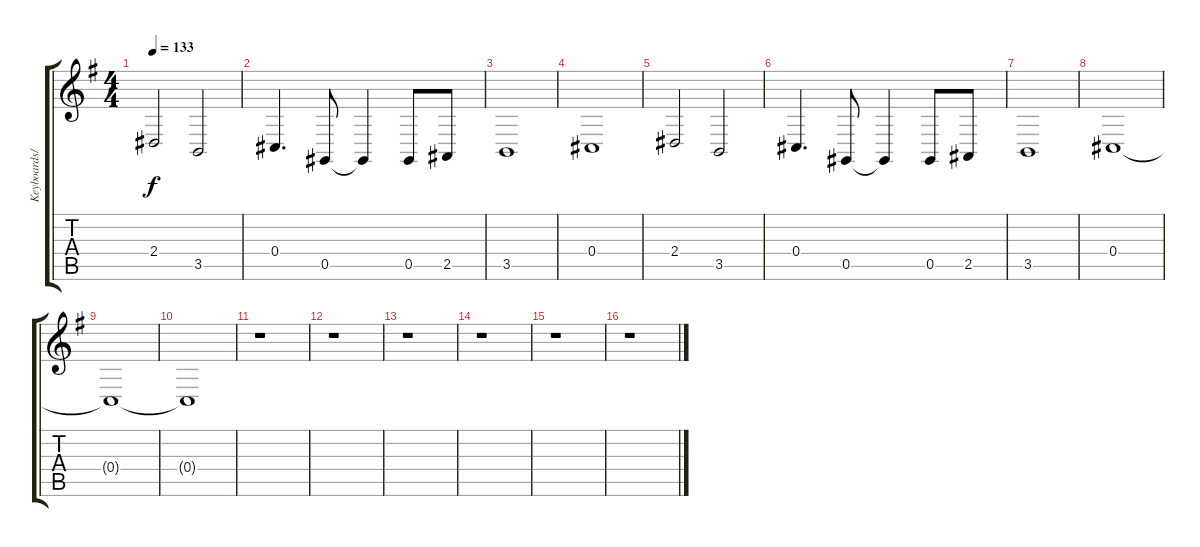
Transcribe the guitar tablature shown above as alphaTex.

\track ("Keyboards/Extra Guitar" "Keyboards/") {instrument synthstrings1}
\staff {score tabs}
\tuning (Eb4 Bb3 Gb3 Db3 Ab2 Db2) {hide}
\ts (4 4)
\tempo 133
\clef g2
\ks g
2.4.2{dy f} 3.5.2 |
0.4.4{d} 0.5.8 0.5{t}.4 0.5.8 2.5.8 |
3.5.1 |
0.4.1 |
2.4.2 3.5.2 |
0.4.4{d} 0.5.8 0.5{t}.4 0.5.8 2.5.8 |
3.5.1 |
0.4.1 |
0.4{t}.1 |
0.4{t}.1 |
r.1 |
r.1 |
r.1 |
r.1 |
r.1 |
r.1
